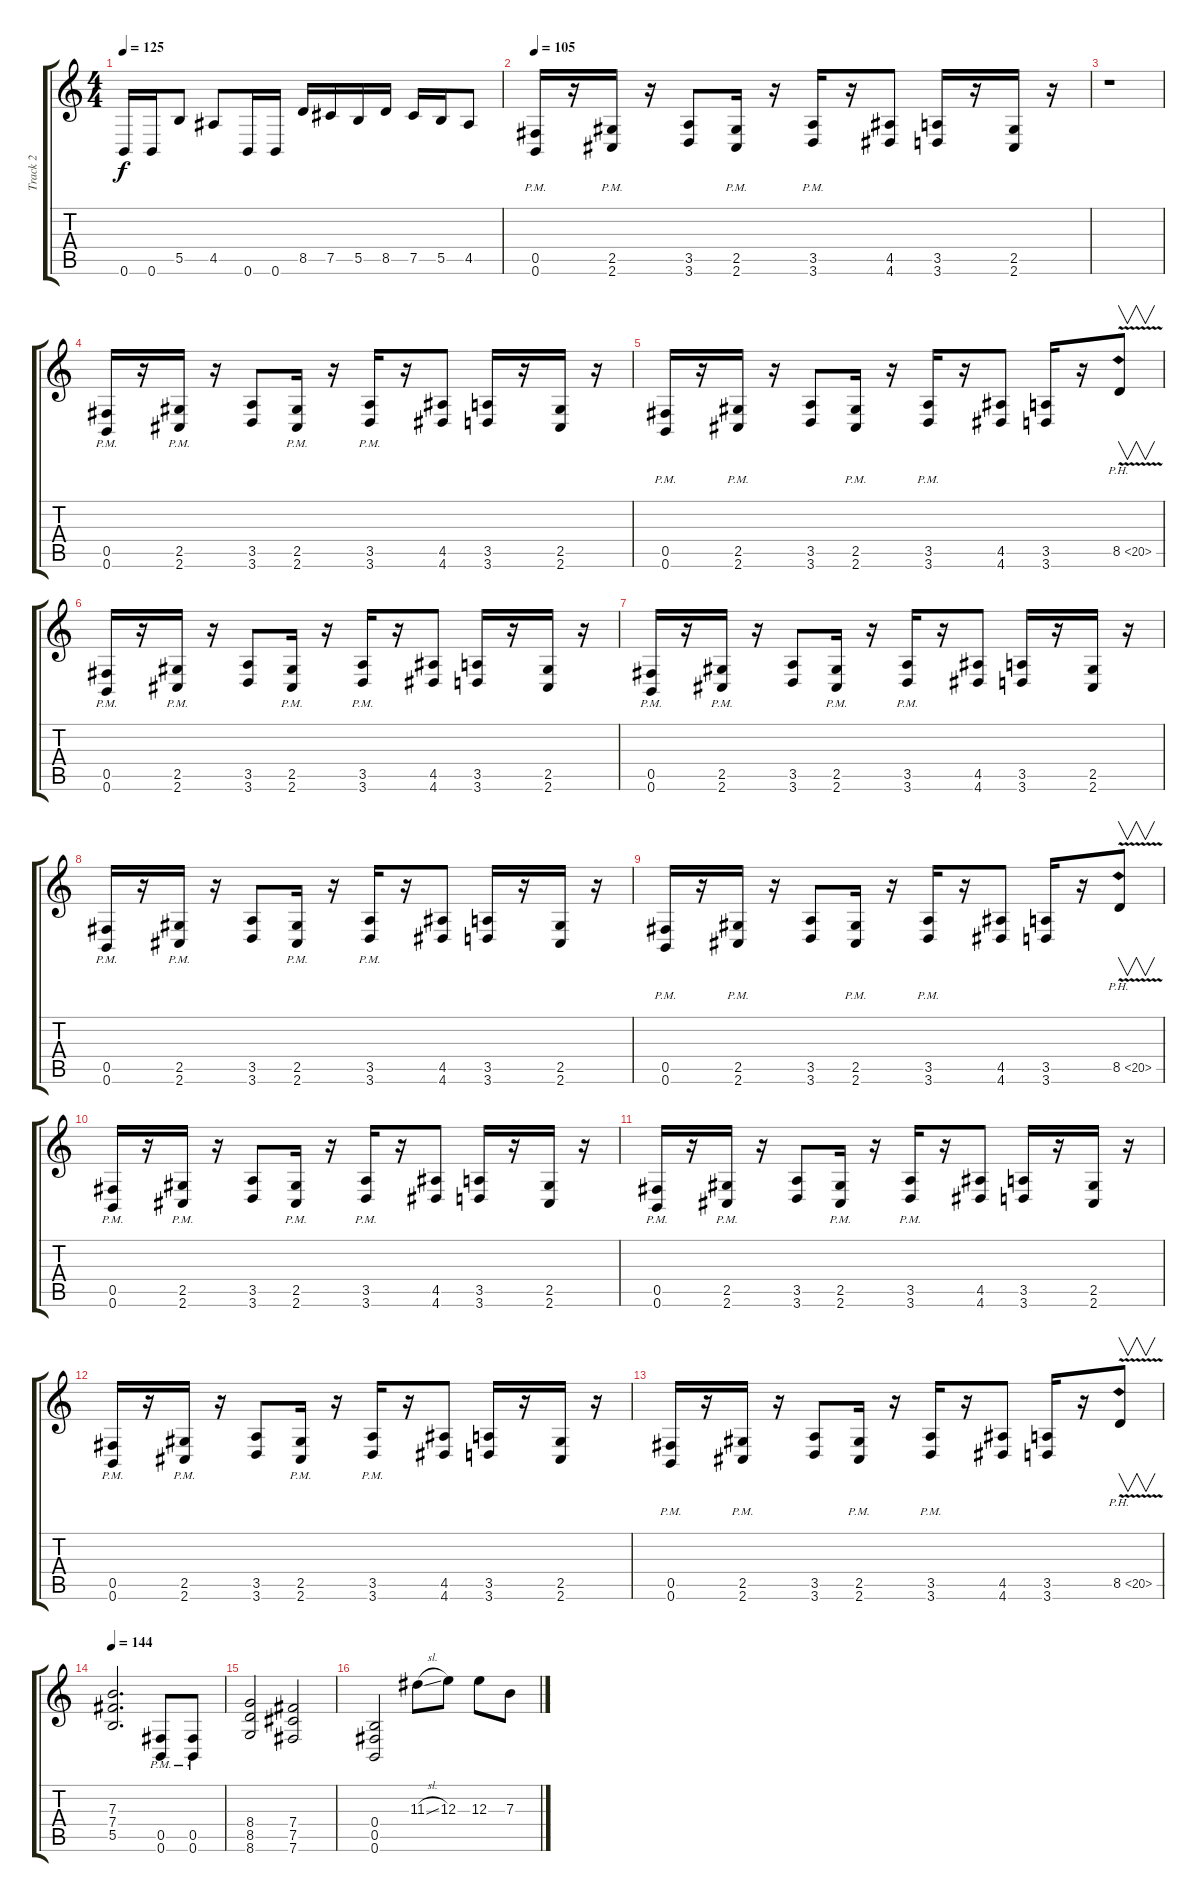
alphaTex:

\track ("Track 2" "Track 2") {instrument distortionguitar}
\staff {score tabs}
\tuning (E4 Ab3 E3 B2 Gb2 B1) {hide}
\ts (4 4)
\tempo 125
\clef g2
\ks c
0.6.16{dy f} 0.6.16 5.5.8 4.5.8 0.6.16 0.6.16 8.5.16 7.5.16 5.5.16 8.5.16 7.5.16 5.5.16 4.5.8 |
\tempo 105
(0.5{pm} 0.6{pm}).16 r.16 (2.5{pm} 2.6{pm}).16 r.16 (3.5 3.6).8 (2.5{pm} 2.6{pm}).16 r.16 (3.5{pm} 3.6{pm}).16 r.16 (4.5 4.6).8 (3.5 3.6).16 r.16 (2.5 2.6).16 r.16 |
r.1 |
(0.5{pm} 0.6{pm}).16 r.16 (2.5{pm} 2.6{pm}).16 r.16 (3.5 3.6).8 (2.5{pm} 2.6{pm}).16 r.16 (3.5{pm} 3.6{pm}).16 r.16 (4.5 4.6).8 (3.5 3.6).16 r.16 (2.5 2.6).16 r.16 |
(0.5{pm} 0.6{pm}).16 r.16 (2.5{pm} 2.6{pm}).16 r.16 (3.5 3.6).8 (2.5{pm} 2.6{pm}).16 r.16 (3.5{pm} 3.6{pm}).16 r.16 (4.5 4.6).8 (3.5 3.6).16 r.16 8.5{ph 12 v}.8{v instrument guitarharmonics} |
(0.5{pm} 0.6{pm}).16{instrument distortionguitar} r.16 (2.5{pm} 2.6{pm}).16 r.16 (3.5 3.6).8 (2.5{pm} 2.6{pm}).16 r.16 (3.5{pm} 3.6{pm}).16 r.16 (4.5 4.6).8 (3.5 3.6).16 r.16 (2.5 2.6).16 r.16 |
(0.5{pm} 0.6{pm}).16 r.16 (2.5{pm} 2.6{pm}).16 r.16 (3.5 3.6).8 (2.5{pm} 2.6{pm}).16 r.16 (3.5{pm} 3.6{pm}).16 r.16 (4.5 4.6).8 (3.5 3.6).16 r.16 (2.5 2.6).16 r.16 |
(0.5{pm} 0.6{pm}).16 r.16 (2.5{pm} 2.6{pm}).16 r.16 (3.5 3.6).8 (2.5{pm} 2.6{pm}).16 r.16 (3.5{pm} 3.6{pm}).16 r.16 (4.5 4.6).8 (3.5 3.6).16 r.16 (2.5 2.6).16 r.16 |
(0.5{pm} 0.6{pm}).16 r.16 (2.5{pm} 2.6{pm}).16 r.16 (3.5 3.6).8 (2.5{pm} 2.6{pm}).16 r.16 (3.5{pm} 3.6{pm}).16 r.16 (4.5 4.6).8 (3.5 3.6).16 r.16 8.5{ph 12 v}.8{v instrument guitarharmonics} |
(0.5{pm} 0.6{pm}).16{instrument distortionguitar} r.16 (2.5{pm} 2.6{pm}).16 r.16 (3.5 3.6).8 (2.5{pm} 2.6{pm}).16 r.16 (3.5{pm} 3.6{pm}).16 r.16 (4.5 4.6).8 (3.5 3.6).16 r.16 (2.5 2.6).16 r.16 |
(0.5{pm} 0.6{pm}).16 r.16 (2.5{pm} 2.6{pm}).16 r.16 (3.5 3.6).8 (2.5{pm} 2.6{pm}).16 r.16 (3.5{pm} 3.6{pm}).16 r.16 (4.5 4.6).8 (3.5 3.6).16 r.16 (2.5 2.6).16 r.16 |
(0.5{pm} 0.6{pm}).16 r.16 (2.5{pm} 2.6{pm}).16 r.16 (3.5 3.6).8 (2.5{pm} 2.6{pm}).16 r.16 (3.5{pm} 3.6{pm}).16 r.16 (4.5 4.6).8 (3.5 3.6).16 r.16 (2.5 2.6).16 r.16 |
(0.5{pm} 0.6{pm}).16 r.16 (2.5{pm} 2.6{pm}).16 r.16 (3.5 3.6).8 (2.5{pm} 2.6{pm}).16 r.16 (3.5{pm} 3.6{pm}).16 r.16 (4.5 4.6).8 (3.5 3.6).16 r.16 8.5{ph 12 v}.8{v instrument guitarharmonics} |
\tempo 144
(7.3 7.4 5.5).2{d instrument distortionguitar} (0.5{pm} 0.6{pm}).8 (0.5{pm} 0.6{pm}).8 |
(8.4 8.5 8.6).2 (7.4 7.5 7.6).2 |
(0.4 0.5 0.6).2 11.3{sl}.8 12.3.8 12.3.8 7.3.8
